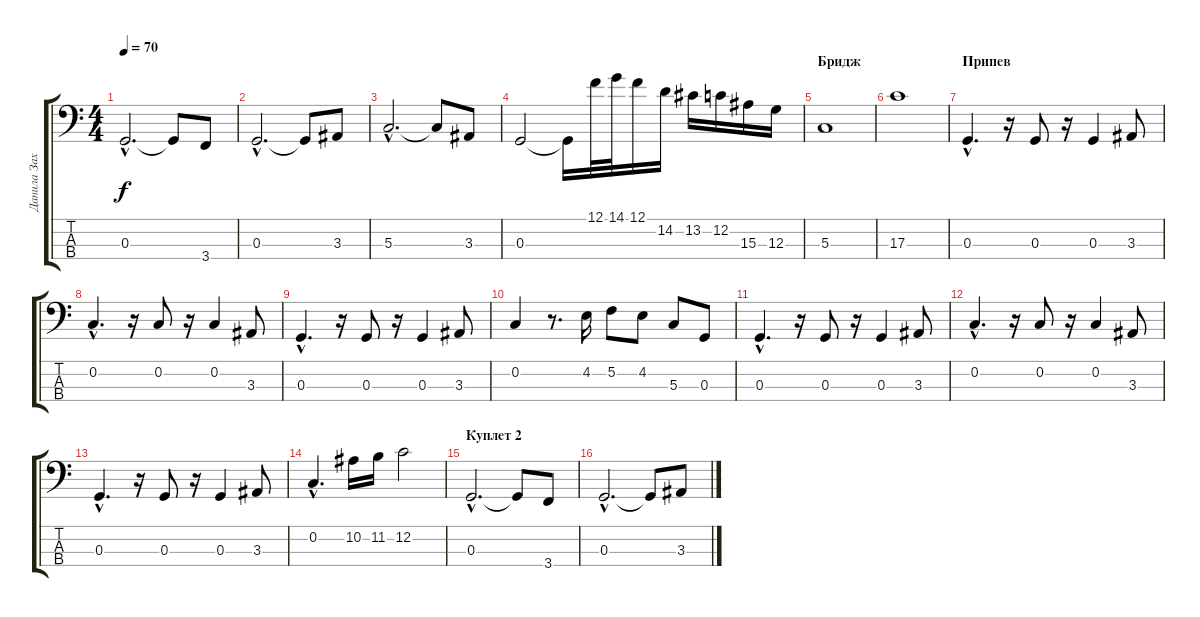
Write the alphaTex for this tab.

\track ("Данила Захаренков" "Данила Зах") {instrument electricbassfinger}
\staff {score tabs}
\tuning (F2 C2 G1 D1) {hide}
\ts (4 4)
\tempo 70
\clef f4
\ks c
0.3{hac}.2{d dy f} 0.3{t}.8 3.4.8 |
0.3{hac}.2{d} 0.3{t}.8 3.3.8 |
5.3{hac}.2{d} 5.3{t}.8 3.3.8 |
0.3.2 0.3{t}.16 12.1.32 14.1.32 12.1.16 14.2.16 13.2.16 12.2.16 15.3.16 12.3.16 |
\section ("" "Бридж")
5.3.1 |
17.3.1 |
\section ("" "Припев")
0.3{hac}.4{d} r.16 0.3.8 r.16 0.3.4 3.3.8 |
0.2{hac}.4{d} r.16 0.2.8 r.16 0.2.4 3.3.8 |
0.3{hac}.4{d} r.16 0.3.8 r.16 0.3.4 3.3.8 |
0.2.4 r.8{d} 4.2.16 5.2.8 4.2.8 5.3.8 0.3.8 |
0.3{hac}.4{d} r.16 0.3.8 r.16 0.3.4 3.3.8 |
0.2{hac}.4{d} r.16 0.2.8 r.16 0.2.4 3.3.8 |
0.3{hac}.4{d} r.16 0.3.8 r.16 0.3.4 3.3.8 |
0.2{hac}.4{d} 10.2.16 11.2.16 12.2.2 |
\section ("" "Куплет 2")
0.3{hac}.2{d} 0.3{t}.8 3.4.8 |
0.3{hac}.2{d} 0.3{t}.8 3.3.8
